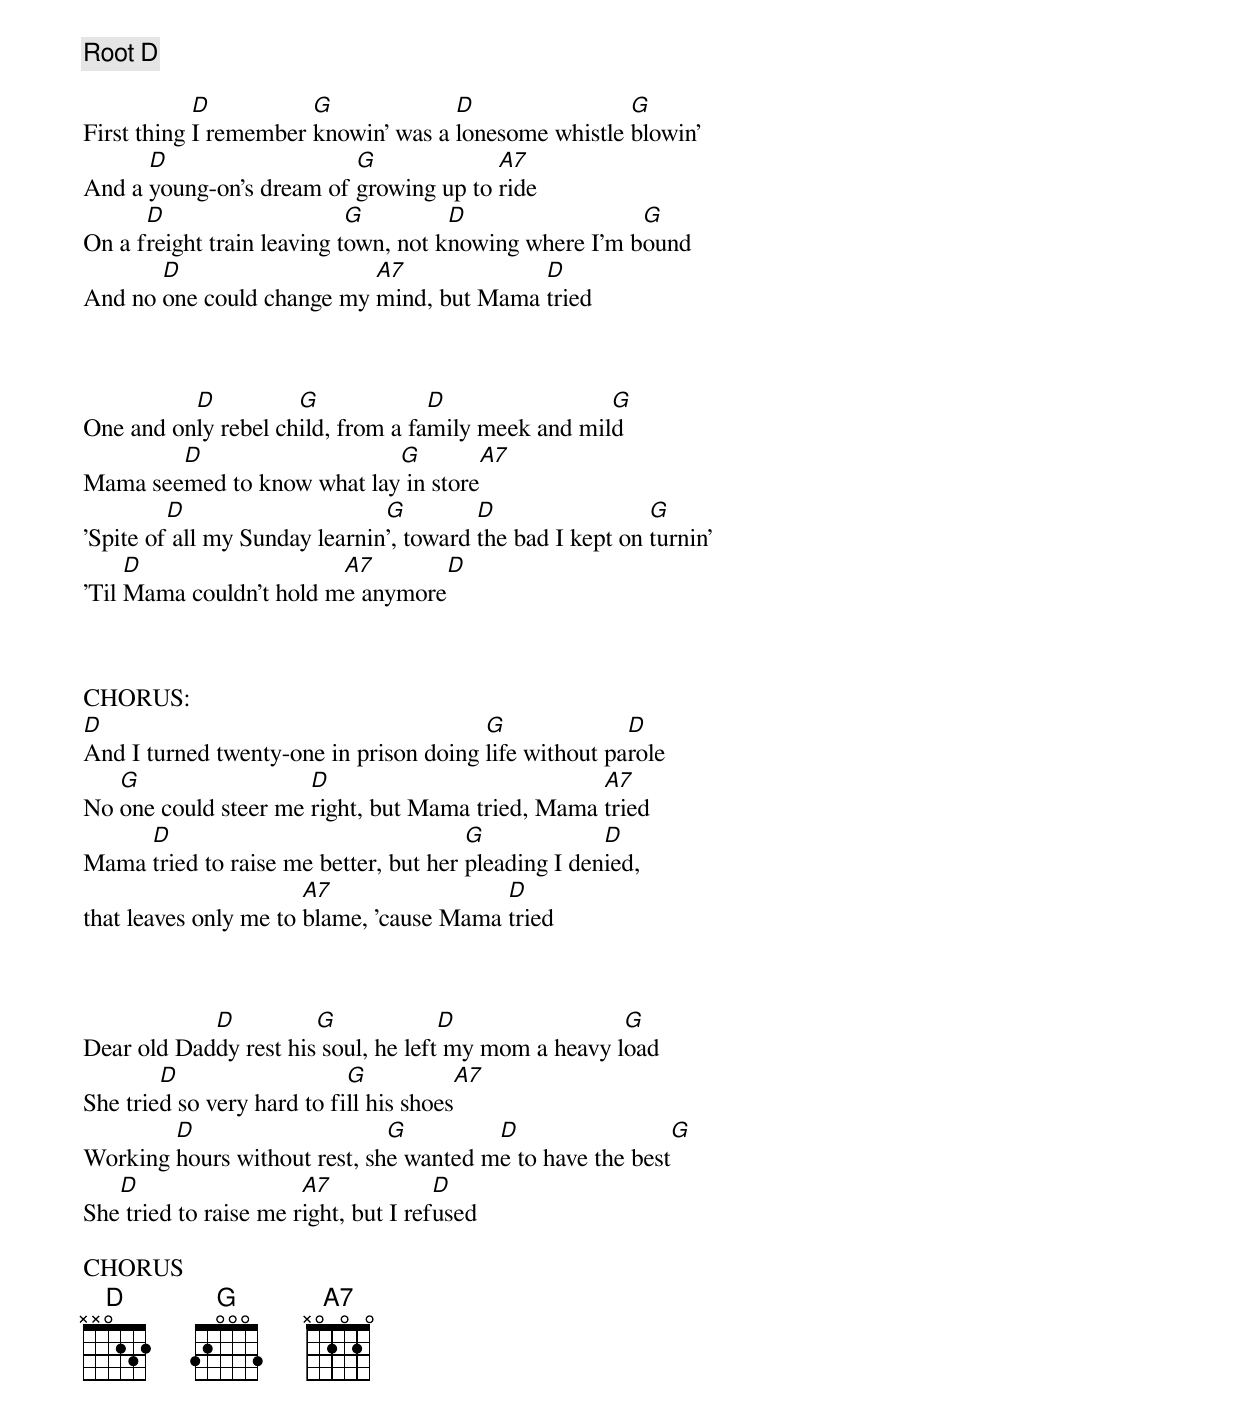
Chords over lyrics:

[Root] D

            D          G             D                G
First thing I remember knowin' was a lonesome whistle blowin'
      D                   G             A7
And a young-on's dream of growing up to ride
      D                     G         D                 G
On a freight train leaving town, not knowing where I'm bound
       D                   A7             D
And no one could change my mind, but Mama tried



          D          G             D                G
One and only rebel child, from a family meek and mild
        D                   G             A7
Mama seemed to know what lay in store
         D                     G         D                 G
'Spite of all my Sunday learnin', toward the bad I kept on turnin'
     D                   A7             D
'Til Mama couldn't hold me anymore



CHORUS:
D                                       G              D
And I turned twenty-one in prison doing life without parole
   G                  D                           A7
No one could steer me right, but Mama tried, Mama tried
     D                                 G             D
Mama tried to raise me better, but her pleading I denied,
                       A7                 D
that leaves only me to blame, 'cause Mama tried



            D          G             D                G
Dear old Daddy rest his soul, he left my mom a heavy load
        D                   G             A7
She tried so very hard to fill his shoes
        D                     G         D                 G
Working hours without rest, she wanted me to have the best
   D                   A7             D
She tried to raise me right, but I refused

CHORUS
